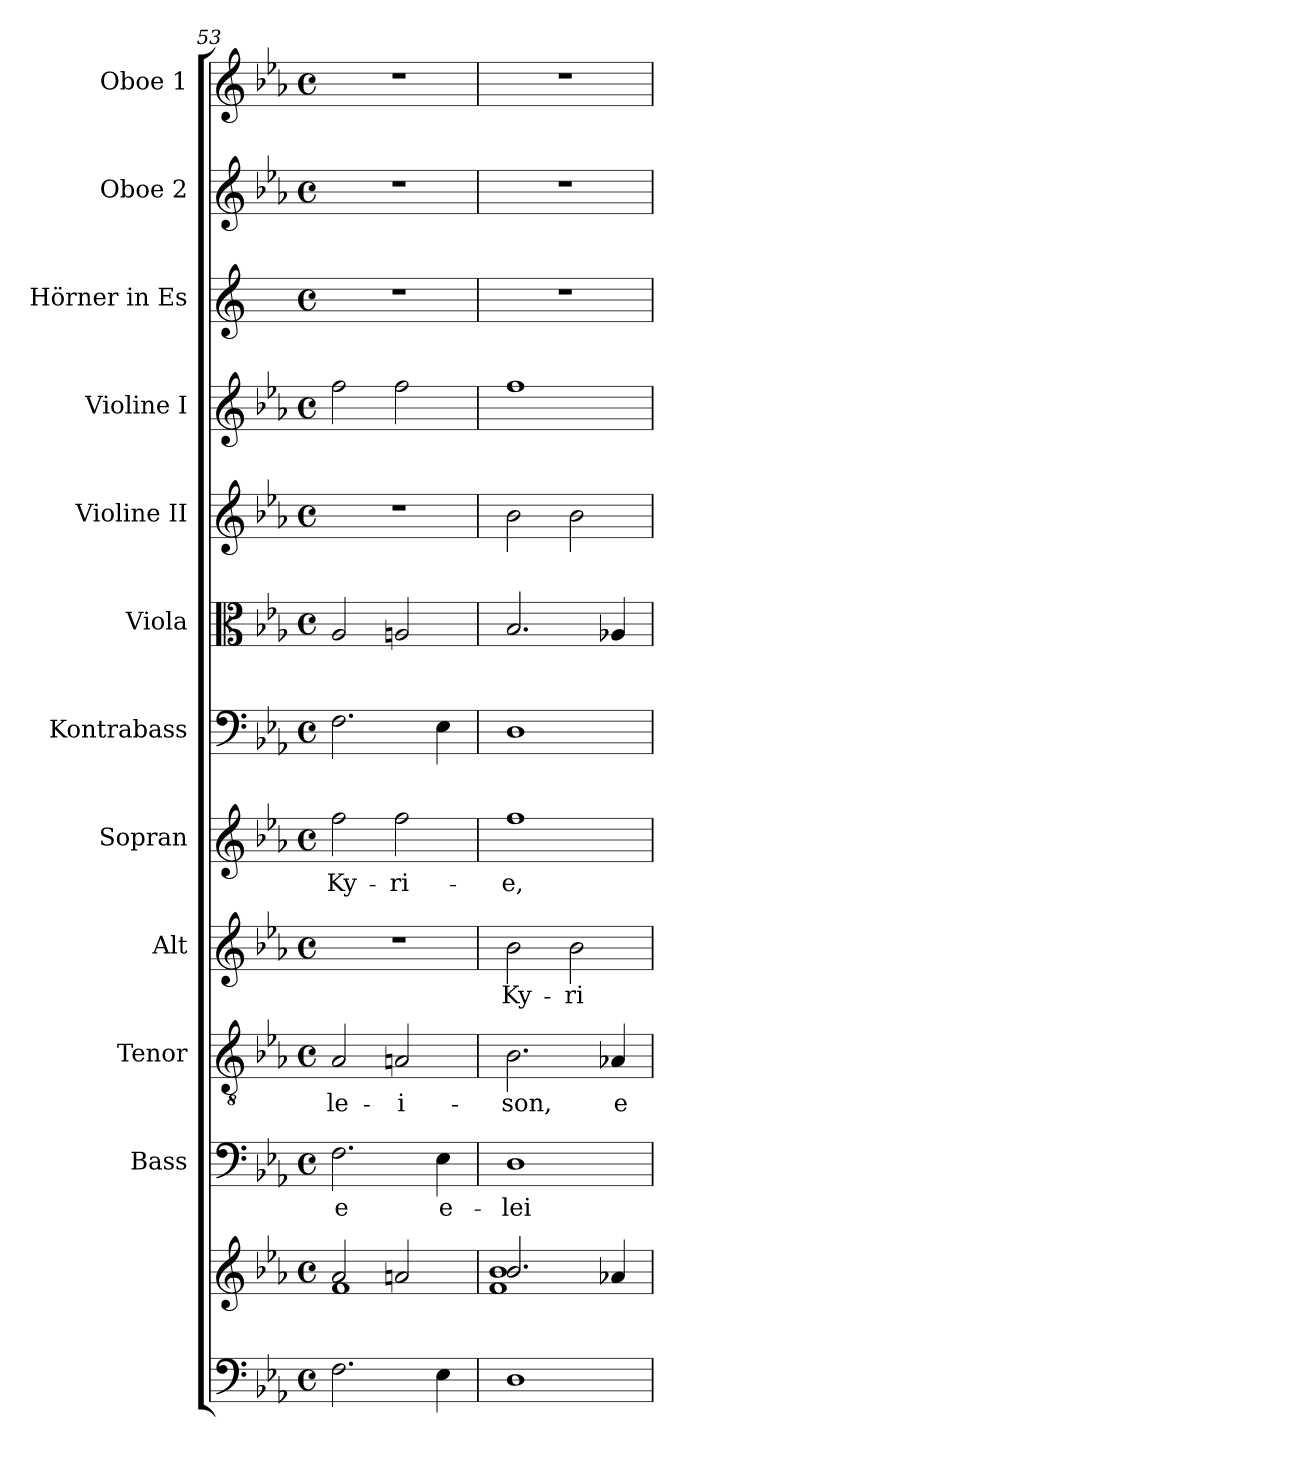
**kern	**kern	**kern	**text	**kern	**text	**kern	**text	**kern	**text	**kern	**kern	**kern	**kern	**kern	**kern	**kern
*part12	*part12	*part11	*part11	*part10	*part10	*part9	*part9	*part8	*part8	*part7	*part6	*part5	*part4	*part3	*part2	*part1
*staff13	*staff12	*staff11	*staff11	*staff10	*staff10	*staff9	*staff9	*staff8	*staff8	*staff7	*staff6	*staff5	*staff4	*staff3	*staff2	*staff1
*	*	*I"Bass	*	*I"Tenor	*	*I"Alt	*	*I"Sopran	*	*I"Kontrabass	*I"Viola	*I"Violine II	*I"Violine I	*I"Hörner in Es	*I"Oboe 2	*I"Oboe 1
*	*	*I'B.	*	*I'T.	*	*I'A.	*	*I'S.	*	*I'Kb.	*I'Vla.	*I'Vl. II	*I'Vl. I	*	*I'Ob. 2	*I'Ob. 1
!!LO:PB:g=z
*clefF4	*clefG2	*clefF4	*	*clefGv2	*	*clefG2	*	*clefG2	*	*clefF4	*clefC3	*clefG2	*clefG2	*clefG2	*clefG2	*clefG2
*	*	*	*	*	*	*	*	*	*	*ITrd7c12	*	*	*	*ITrd5c9	*	*
*k[b-e-a-]	*k[b-e-a-]	*k[b-e-a-]	*	*k[b-e-a-]	*	*k[b-e-a-]	*	*k[b-e-a-]	*	*k[b-e-a-]	*k[b-e-a-]	*k[b-e-a-]	*k[b-e-a-]	*k[b-e-a-]	*k[b-e-a-]	*k[b-e-a-]
*E-:	*E-:	*E-:	*	*E-:	*	*E-:	*	*E-:	*	*E-:	*E-:	*E-:	*E-:	*E-:	*E-:	*E-:
*M4/4	*M4/4	*M4/4	*	*M4/4	*	*M4/4	*	*M4/4	*	*M4/4	*M4/4	*M4/4	*M4/4	*M4/4	*M4/4	*M4/4
*met(c)	*met(c)	*met(c)	*	*met(c)	*	*met(c)	*	*met(c)	*	*met(c)	*met(c)	*met(c)	*met(c)	*met(c)	*met(c)	*met(c)
=53	=53	=53	=53	=53	=53	=53	=53	=53	=53	=53	=53	=53	=53	=53	=53	=53
*	*^	*	*	*	*	*	*	*	*	*	*	*	*	*	*	*
!	!	!	!	!LO:LY:b	!	!LO:LY:b	!	!	!	!LO:LY:b	!	!	!	!	!	!	!
2.F\	2a-/	1f	2.F\	-e	2A-/	-le-	1r	.	2ff\	Ky-	2.FF\	2A-/	1r	2ff\	1r	1r	1r
!	!	!	!	!	!	!LO:LY:b	!	!	!	!LO:LY:b	!	!	!	!	!	!	!
.	2an/	.	.	.	2An/	-i-	.	.	2ff\	-ri-	.	2An/	.	2ff\	.	.	.
!	!	!	!	!LO:LY:b	!	!	!	!	!	!	!	!	!	!	!	!	!
4E-\	.	.	4E-\	e-	.	.	.	.	.	.	4EE-\	.	.	.	.	.	.
=54	=54	=54	=54	=54	=54	=54	=54	=54	=54	=54	=54	=54	=54	=54	=54	=54	=54
!	!	!	!	!LO:LY:b	!	!LO:LY:b	!	!LO:LY:b	!	!LO:LY:b	!	!	!	!	!	!	!
1D	2.b-/	1f 1b-	1D	-lei-	2.B-\	-son,	2b-\	Ky-	1ff	-e,	1DD	2.B-/	2b-\	1ff	1r	1r	1r
!	!	!	!	!	!	!	!	!LO:LY:b	!	!	!	!	!	!	!	!	!
.	.	.	.	.	.	.	2b-\	-ri-	.	.	.	.	2b-\	.	.	.	.
!	!	!	!	!	!	!LO:LY:b	!	!	!	!	!	!	!	!	!	!	!
.	4a-X/	.	.	.	4A-X/	e-	.	.	.	.	.	4A-X/	.	.	.	.	.
*	*v	*v	*	*	*	*	*	*	*	*	*	*	*	*	*	*	*
=	=	=	=	=	=	=	=	=	=	=	=	=	=	=	=	=
*-	*-	*-	*-	*-	*-	*-	*-	*-	*-	*-	*-	*-	*-	*-	*-	*-
